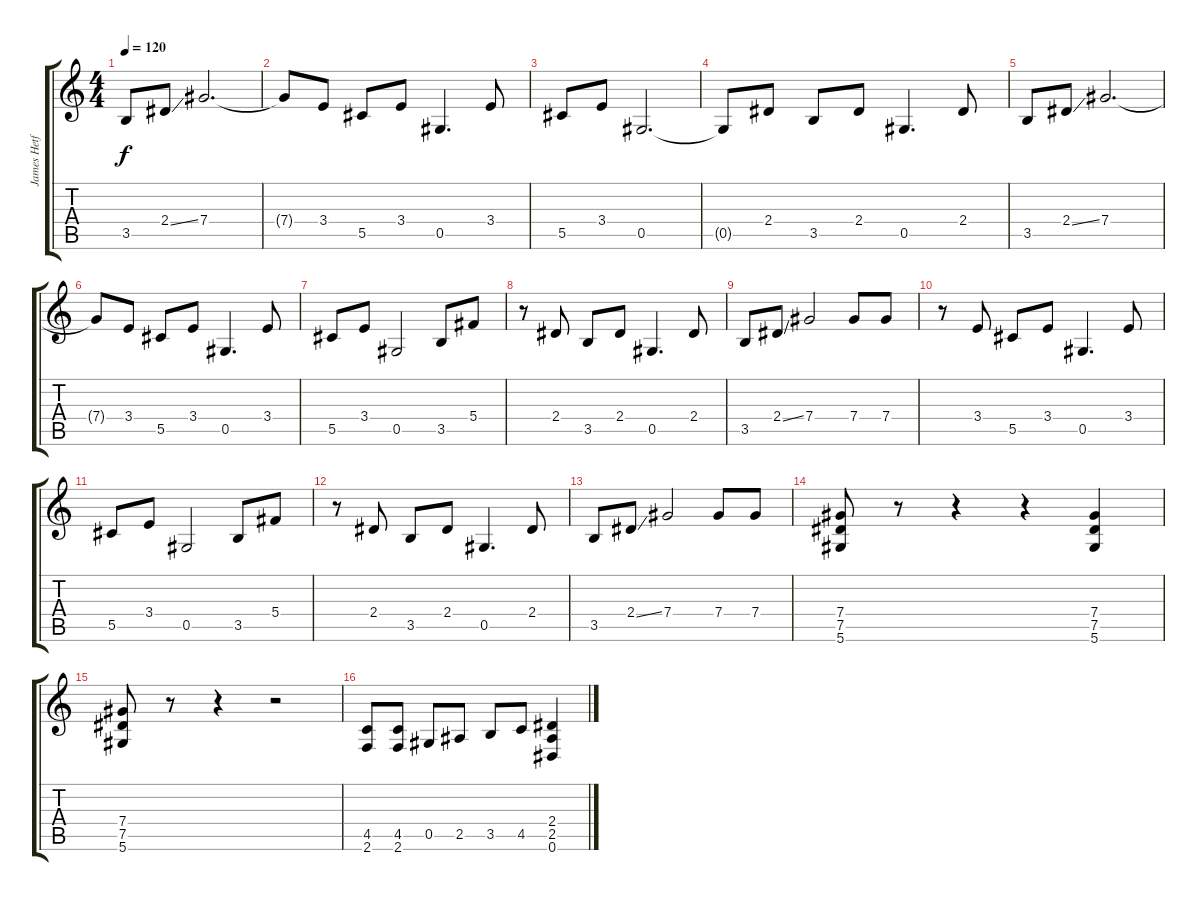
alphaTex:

\track ("James Hetfield (Distortion Guitar)" "James Hetf") {instrument distortionguitar}
\staff {score tabs}
\tuning (Eb4 Bb3 Gb3 Db3 Ab2 Eb2) {hide}
\ts (4 4)
\tempo 120
\clef g2
\ks c
3.5.8{dy f} 2.4{ss}.8 7.4.2{d} |
7.4{t}.8 3.4.8 5.5.8 3.4.8 0.5.4{d} 3.4.8 |
5.5.8 3.4.8 0.5.2{d} |
0.5{t}.8 2.4.8 3.5.8 2.4.8 0.5.4{d} 2.4.8 |
3.5.8 2.4{ss}.8 7.4.2{d} |
7.4{t}.8 3.4.8 5.5.8 3.4.8 0.5.4{d} 3.4.8 |
5.5.8 3.4.8 0.5.2 3.5.8 5.4.8 |
r.8 2.4.8 3.5.8 2.4.8 0.5.4{d} 2.4.8 |
3.5.8 2.4{ss}.8 7.4.2 7.4.8 7.4.8 |
r.8 3.4.8 5.5.8 3.4.8 0.5.4{d} 3.4.8 |
5.5.8 3.4.8 0.5.2 3.5.8 5.4.8 |
r.8 2.4.8 3.5.8 2.4.8 0.5.4{d} 2.4.8 |
3.5.8 2.4{ss}.8 7.4.2 7.4.8 7.4.8 |
(7.4 7.5 5.6).8 r.8 r.4 r.4 (7.4 7.5 5.6).4 |
(7.4 7.5 5.6).8 r.8 r.4 r.2 |
(4.5 2.6).8 (4.5 2.6).8 0.5.8 2.5.8 3.5.8 4.5.8 (2.4 2.5 0.6).4
